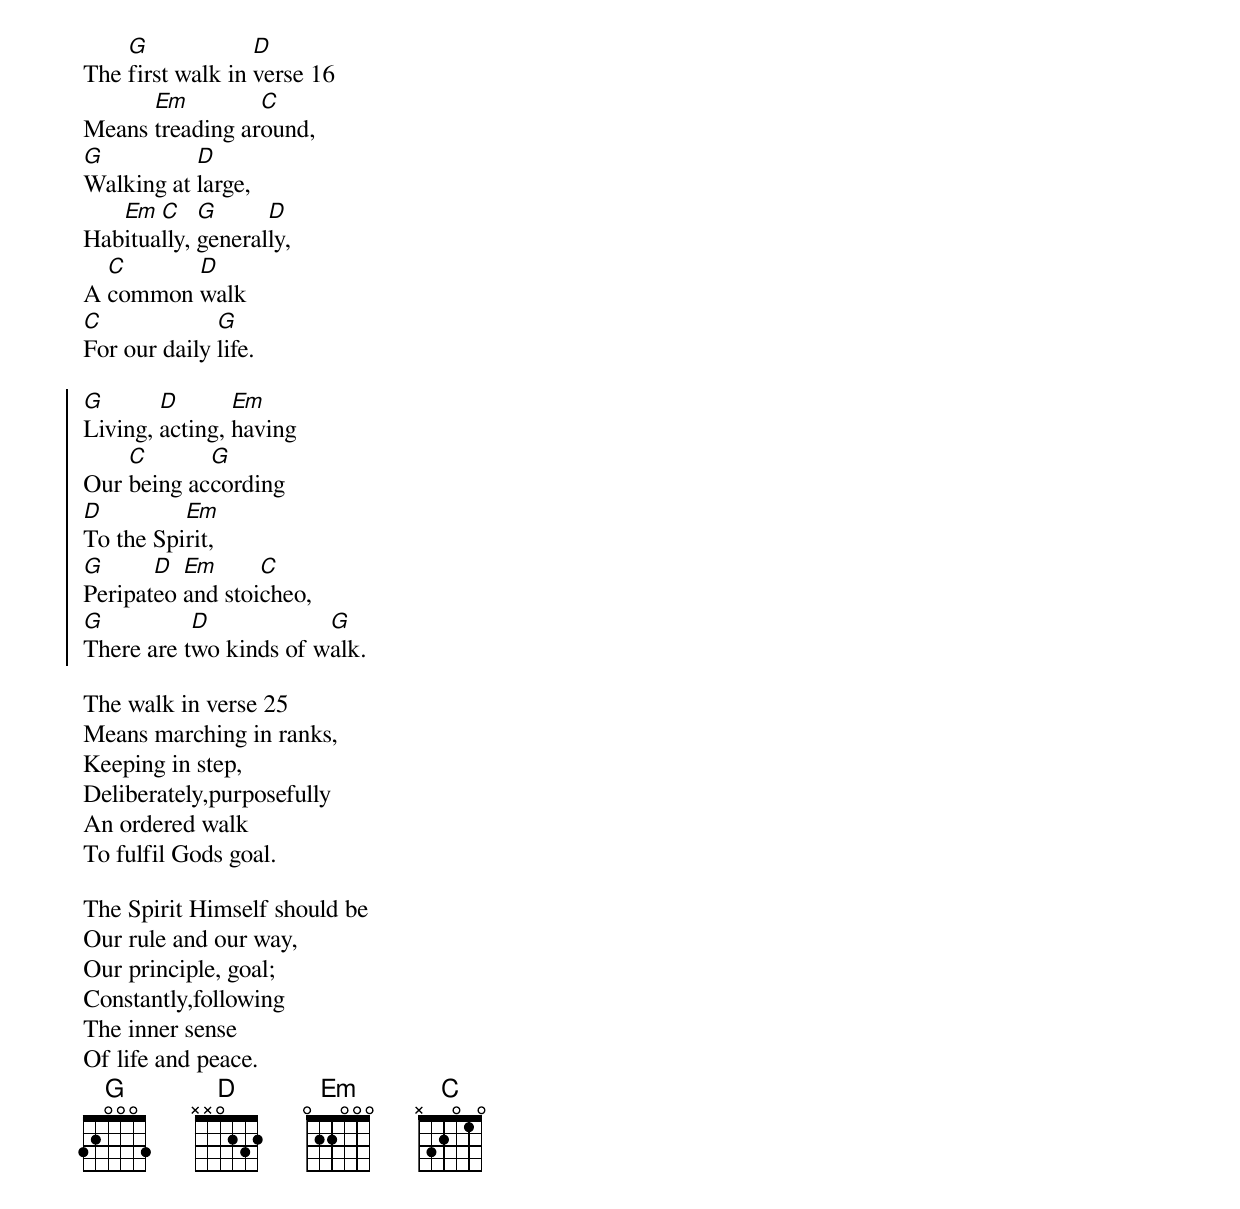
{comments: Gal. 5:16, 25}
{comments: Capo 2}

The [G]first walk in [D]verse 16
Means [Em]treading ar[C]ound,
[G]Walking at [D]large,
Hab[Em]itua[C]lly, [G]general[D]ly,
A [C]common [D]walk
[C]For our daily [G]life.

{start_of_chorus}
[G]Living, [D]acting, [Em]having
Our [C]being ac[G]cording
[D]To the Spi[Em]rit,
[G]Peripat[D]eo [Em]and stoi[C]cheo,
[G]There are t[D]wo kinds of w[G]alk.
{end_of_chorus}

The walk in verse 25
Means marching in ranks,
Keeping in step,
Deliberately,purposefully
An ordered walk
To fulfil Gods goal.

The Spirit Himself should be
Our rule and our way,
Our principle, goal;
Constantly,following
The inner sense
Of life and peace.
